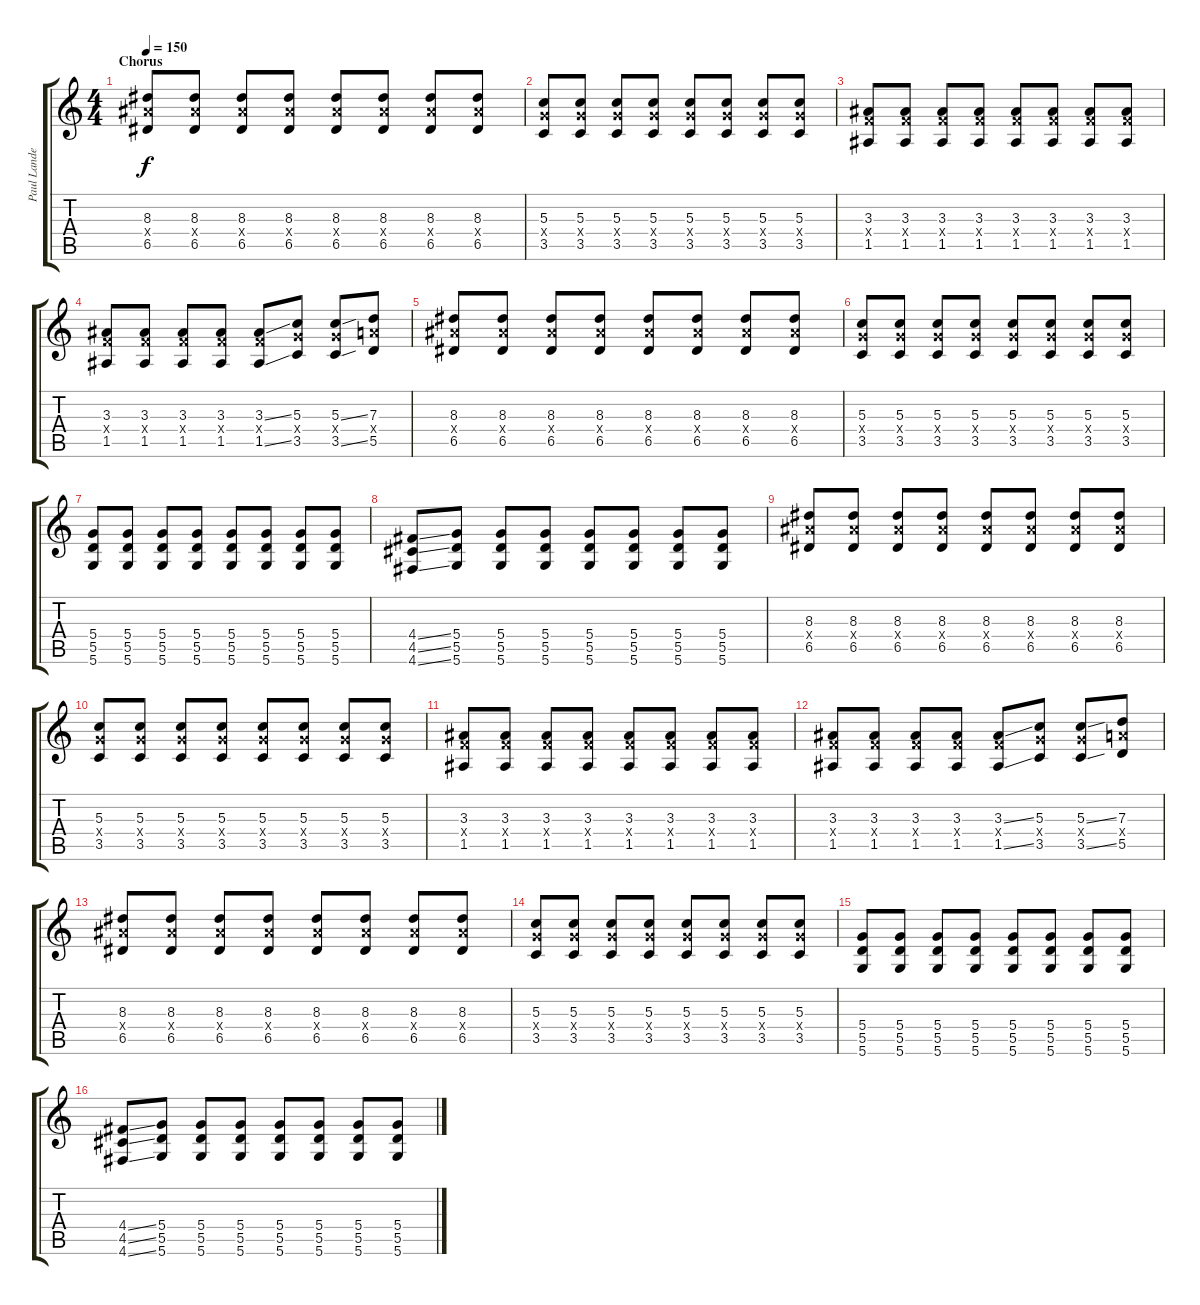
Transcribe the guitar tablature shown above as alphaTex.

\track ("Paul Landers" "Paul Lande") {instrument distortionguitar}
\staff {score tabs}
\tuning (E4 B3 G3 D3 A2 D2) {hide}
\ts (4 4)
\section ("" "Chorus")
\tempo 150
\clef g2
\ks c
(8.3 8.4{x} 6.5).8{dy f} (8.3 8.4{x} 6.5).8 (8.3 8.4{x} 6.5).8 (8.3 8.4{x} 6.5).8 (8.3 8.4{x} 6.5).8 (8.3 8.4{x} 6.5).8 (8.3 8.4{x} 6.5).8 (8.3 8.4{x} 6.5).8 |
(5.3 5.4{x} 3.5).8 (5.3 5.4{x} 3.5).8 (5.3 5.4{x} 3.5).8 (5.3 5.4{x} 3.5).8 (5.3 5.4{x} 3.5).8 (5.3 5.4{x} 3.5).8 (5.3 5.4{x} 3.5).8 (5.3 5.4{x} 3.5).8 |
(3.3 3.4{x} 1.5).8 (3.3 3.4{x} 1.5).8 (3.3 3.4{x} 1.5).8 (3.3 3.4{x} 1.5).8 (3.3 3.4{x} 1.5).8 (3.3 3.4{x} 1.5).8 (3.3 3.4{x} 1.5).8 (3.3 3.4{x} 1.5).8 |
(3.3 3.4{x} 1.5).8 (3.3 3.4{x} 1.5).8 (3.3 3.4{x} 1.5).8 (3.3 3.4{x} 1.5).8 (3.3{ss} 3.4{x} 1.5{ss}).8 (5.3 5.4{x} 3.5).8 (5.3{ss} 5.4{x} 3.5{ss}).8 (7.3 7.4{x} 5.5).8 |
(8.3 8.4{x} 6.5).8 (8.3 8.4{x} 6.5).8 (8.3 8.4{x} 6.5).8 (8.3 8.4{x} 6.5).8 (8.3 8.4{x} 6.5).8 (8.3 8.4{x} 6.5).8 (8.3 8.4{x} 6.5).8 (8.3 8.4{x} 6.5).8 |
(5.3 5.4{x} 3.5).8 (5.3 5.4{x} 3.5).8 (5.3 5.4{x} 3.5).8 (5.3 5.4{x} 3.5).8 (5.3 5.4{x} 3.5).8 (5.3 5.4{x} 3.5).8 (5.3 5.4{x} 3.5).8 (5.3 5.4{x} 3.5).8 |
(5.4 5.5 5.6).8 (5.4 5.5 5.6).8 (5.4 5.5 5.6).8 (5.4 5.5 5.6).8 (5.4 5.5 5.6).8 (5.4 5.5 5.6).8 (5.4 5.5 5.6).8 (5.4 5.5 5.6).8 |
(4.4{ss} 4.5{ss} 4.6{ss}).8 (5.4 5.5 5.6).8 (5.4 5.5 5.6).8 (5.4 5.5 5.6).8 (5.4 5.5 5.6).8 (5.4 5.5 5.6).8 (5.4 5.5 5.6).8 (5.4 5.5 5.6).8 |
(8.3 8.4{x} 6.5).8 (8.3 8.4{x} 6.5).8 (8.3 8.4{x} 6.5).8 (8.3 8.4{x} 6.5).8 (8.3 8.4{x} 6.5).8 (8.3 8.4{x} 6.5).8 (8.3 8.4{x} 6.5).8 (8.3 8.4{x} 6.5).8 |
(5.3 5.4{x} 3.5).8 (5.3 5.4{x} 3.5).8 (5.3 5.4{x} 3.5).8 (5.3 5.4{x} 3.5).8 (5.3 5.4{x} 3.5).8 (5.3 5.4{x} 3.5).8 (5.3 5.4{x} 3.5).8 (5.3 5.4{x} 3.5).8 |
(3.3 3.4{x} 1.5).8 (3.3 3.4{x} 1.5).8 (3.3 3.4{x} 1.5).8 (3.3 3.4{x} 1.5).8 (3.3 3.4{x} 1.5).8 (3.3 3.4{x} 1.5).8 (3.3 3.4{x} 1.5).8 (3.3 3.4{x} 1.5).8 |
(3.3 3.4{x} 1.5).8 (3.3 3.4{x} 1.5).8 (3.3 3.4{x} 1.5).8 (3.3 3.4{x} 1.5).8 (3.3{ss} 3.4{x} 1.5{ss}).8 (5.3 5.4{x} 3.5).8 (5.3{ss} 5.4{x} 3.5{ss}).8 (7.3 7.4{x} 5.5).8 |
(8.3 8.4{x} 6.5).8 (8.3 8.4{x} 6.5).8 (8.3 8.4{x} 6.5).8 (8.3 8.4{x} 6.5).8 (8.3 8.4{x} 6.5).8 (8.3 8.4{x} 6.5).8 (8.3 8.4{x} 6.5).8 (8.3 8.4{x} 6.5).8 |
(5.3 5.4{x} 3.5).8 (5.3 5.4{x} 3.5).8 (5.3 5.4{x} 3.5).8 (5.3 5.4{x} 3.5).8 (5.3 5.4{x} 3.5).8 (5.3 5.4{x} 3.5).8 (5.3 5.4{x} 3.5).8 (5.3 5.4{x} 3.5).8 |
(5.4 5.5 5.6).8 (5.4 5.5 5.6).8 (5.4 5.5 5.6).8 (5.4 5.5 5.6).8 (5.4 5.5 5.6).8 (5.4 5.5 5.6).8 (5.4 5.5 5.6).8 (5.4 5.5 5.6).8 |
(4.4{ss} 4.5{ss} 4.6{ss}).8 (5.4 5.5 5.6).8 (5.4 5.5 5.6).8 (5.4 5.5 5.6).8 (5.4 5.5 5.6).8 (5.4 5.5 5.6).8 (5.4 5.5 5.6).8 (5.4 5.5 5.6).8
